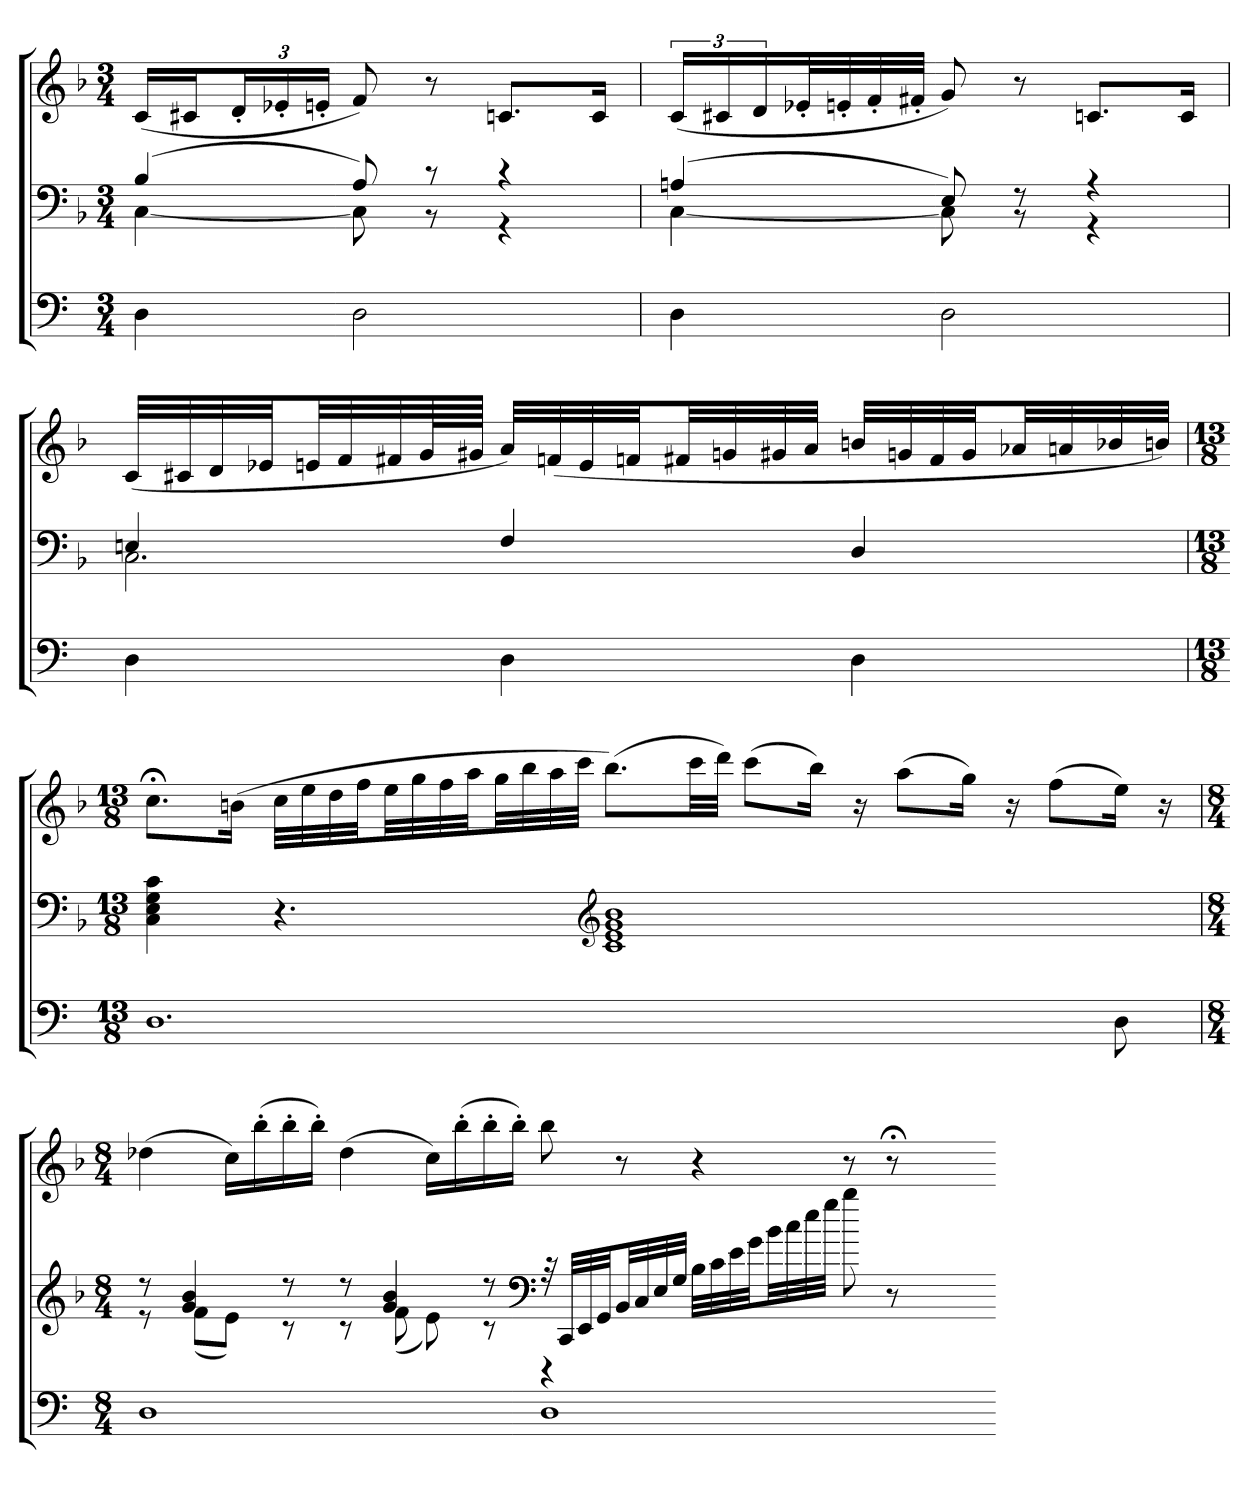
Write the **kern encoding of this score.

**kern	**kern	**kern
*part3	*part2	*part1
*staff3	*staff2	*staff1
*	*clefF4	*clefG2
*	*k[b-]	*k[b-]
*M3/4	*M3/4	*M3/4
=	=	=
*	*^	*
4D	(4B-	[4C	(16cLL
.	.	.	16c#XJ
.	.	.	24d'L
.	.	.	24e-X'
.	.	.	24en'JJ
2D	8A)	8C]	8f)
.	8r	8r	8r
.	4r	4r	8.cnL
.	.	.	16cJk
=	=	=	=
4D	(4An	[4C	(24cLL
.	.	.	24c#X
.	.	.	24d
.	.	.	32e-X'L
.	.	.	32en'
.	.	.	32f'
.	.	.	32f#X'JJJ
2D	8E)	8C]	8g)
.	8r	8r	8r
.	4r	4r	8.cnL
.	.	.	16cJk
=	=	=	=
4D	4En	2.C	(32cLLL
.	.	.	32c#X
.	.	.	32d
.	.	.	32e-XJJ
.	.	.	32enLL
.	.	.	32f
.	.	.	32f#X
.	.	.	64gL
.	.	.	64g#XJJJJ
4D	4F	.	32aLLL)
.	.	.	(32fn
.	.	.	32e
.	.	.	32fnJJ
.	.	.	32f#XLL
.	.	.	32gn
.	.	.	32g#X
.	.	.	32aJJJ
4D	4D	.	32bnLLL
.	.	.	32gn
.	.	.	32f#
.	.	.	32gJJ
.	.	.	32a-XLL
.	.	.	32an
.	.	.	32b-X
.	.	.	32bnJJJ)
*	*v	*v	*
=	=	=
*M13/8	*M13/8	*M13/8
1.D	4C 4E 4G 4c	8.cc;<L
.	.	(16bnJk
.	4.r	32ccLLL
.	.	32ee
.	.	32dd
.	.	32ffJJ
.	.	32eeLL
.	.	32gg
.	.	32ff
.	.	32aaJJ
.	.	32ggLL
.	.	32bb-
.	.	32aa
.	.	32cccJJJ
*	*clefG2	*
.	1c 1e 1g 1b-	(8.bb-L)
.	.	32cccLL
.	.	32dddJJJ)
.	.	(8cccL
.	.	16bb-Jk)
.	.	16r
.	.	(8aaL
.	.	16ggJk)
.	.	16r
.	.	(8ffL
8D	.	16eeJk)
.	.	16r
=	=	=
*M8/4	*M8/4	*M8/4
*	*^	*
1D	8r	8r	(4dd-X
.	4g 4b-	(8fL	.
.	.	8eJ)	16ccLL)
.	.	.	(16bb-'
.	8r	8r	16bb-'
.	.	.	16bb-'JJ)
.	8r	8r	(4dd-
.	4g 4b-	(8f	.
.	.	8e)	16ccLL)
.	.	.	(16bb-'
.	8r	8r	16bb-'
.	.	.	16bb-'JJ)
*	*clefF4	*	*
1D	32r	4r	8bb-
.	32CCLLL	.	.
.	32EE	.	.
.	32GGJJ	.	.
.	32BB-LL	.	8r
.	32C	.	.
.	32E	.	.
.	32GJJJ	.	.
.	32B-LLL	2.ryy	4r
.	32c	.	.
.	32e	.	.
.	32gJJ	.	.
.	32b-LL	.	.
.	32cc	.	.
.	32ee	.	.
.	32ggJJJ	.	.
.	8bb-	.	8r
.	8r	.	8r;<
.	4ryy	.	4ryy
*	*v	*v	*
=-	=-	=-
*-	*-	*-
